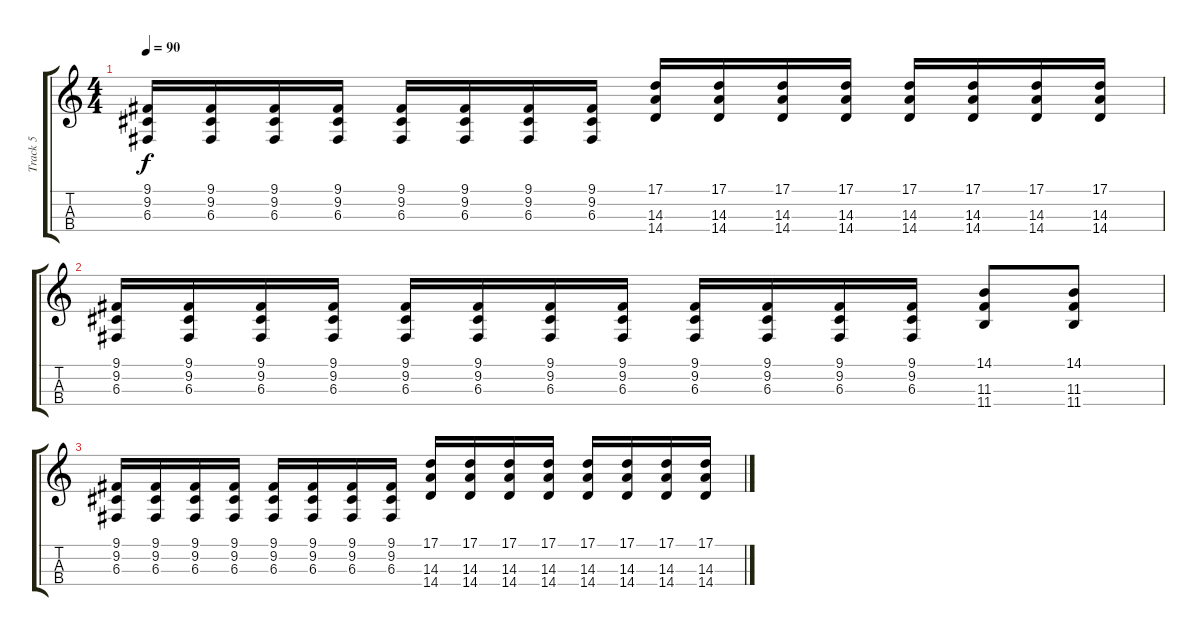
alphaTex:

\track ("Track 5" "Track 5") {instrument acousticguitarsteel}
\staff {score tabs}
\tuning (A2 E2 C2 G2) {hide}
\ts (4 4)
\tempo 90
\clef g2
\ks c
(9.1 9.2 6.3).16{dy f} (9.1 9.2 6.3).16 (9.1 9.2 6.3).16 (9.1 9.2 6.3).16 (9.1 9.2 6.3).16 (9.1 9.2 6.3).16 (9.1 9.2 6.3).16 (9.1 9.2 6.3).16 (17.1 14.3 14.4).16 (17.1 14.3 14.4).16 (17.1 14.3 14.4).16 (17.1 14.3 14.4).16 (17.1 14.3 14.4).16 (17.1 14.3 14.4).16 (17.1 14.3 14.4).16 (17.1 14.3 14.4).16 |
(9.1 9.2 6.3).16 (9.1 9.2 6.3).16 (9.1 9.2 6.3).16 (9.1 9.2 6.3).16 (9.1 9.2 6.3).16 (9.1 9.2 6.3).16 (9.1 9.2 6.3).16 (9.1 9.2 6.3).16 (9.1 9.2 6.3).16 (9.1 9.2 6.3).16 (9.1 9.2 6.3).16 (9.1 9.2 6.3).16 (14.1 11.3 11.4).8 (14.1 11.3 11.4).8 |
(9.1 9.2 6.3).16 (9.1 9.2 6.3).16 (9.1 9.2 6.3).16 (9.1 9.2 6.3).16 (9.1 9.2 6.3).16 (9.1 9.2 6.3).16 (9.1 9.2 6.3).16 (9.1 9.2 6.3).16 (17.1 14.3 14.4).16 (17.1 14.3 14.4).16 (17.1 14.3 14.4).16 (17.1 14.3 14.4).16 (17.1 14.3 14.4).16 (17.1 14.3 14.4).16 (17.1 14.3 14.4).16 (17.1 14.3 14.4).16
